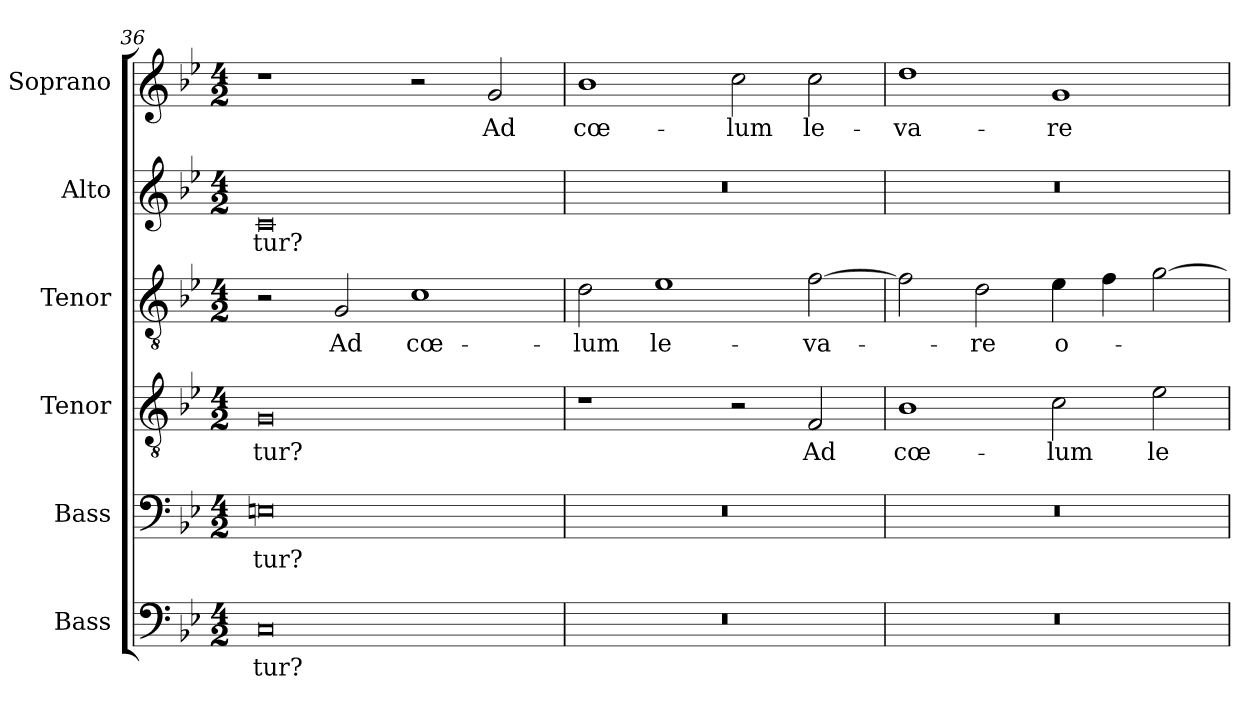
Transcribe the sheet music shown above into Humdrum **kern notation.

**kern	**text	**kern	**text	**kern	**text	**kern	**text	**kern	**text	**kern	**text
*part6	*part6	*part5	*part5	*part4	*part4	*part3	*part3	*part2	*part2	*part1	*part1
*staff6	*staff6	*staff5	*staff5	*staff4	*staff4	*staff3	*staff3	*staff2	*staff2	*staff1	*staff1
*I"Bass	*	*I"Bass	*	*I"Tenor	*	*I"Tenor	*	*I"Alto	*	*I"Soprano	*
*I'B2.	*	*I'B1.	*	*I'T2.	*	*I'T1.	*	*I'A.	*	*I'S.	*
!!LO:LB:g=z
*clefF4	*	*clefF4	*	*clefGv2	*	*clefGv2	*	*clefG2	*	*clefG2	*
*	*	*	*	*ITrd7c12	*	*ITrd7c12	*	*	*	*	*
*k[b-e-]	*	*k[b-e-]	*	*k[b-e-]	*	*k[b-e-]	*	*k[b-e-]	*	*k[b-e-]	*
*B-:	*	*B-:	*	*B-:	*	*B-:	*	*B-:	*	*B-:	*
*M4/2	*	*M4/2	*	*M4/2	*	*M4/2	*	*M4/2	*	*M4/2	*
=36	=36	=36	=36	=36	=36	=36	=36	=36	=36	=36	=36
!	!LO:LY:b:color=#000000	!	!	!	!	!	!	!	!	!	!
!	!	!	!LO:LY:b:color=#000000	!	!	!	!	!	!	!	!
!	!	!	!	!	!LO:LY:b:color=#000000	!	!	!	!	!	!
!	!	!	!	!	!	!	!	!	!LO:LY:b:color=#000000	!	!
0Ci	-tur?	0Eni	-tur?	0GGi	-tur?	2r	.	0ci	-tur?	1r	.
!	!	!	!	!	!	!	!LO:LY:b:color=#000000	!	!	!	!
.	.	.	.	.	.	2GGi/	Ad	.	.	.	.
!	!	!	!	!	!	!	!LO:LY:b:color=#000000	!	!	!	!
.	.	.	.	.	.	1Ci	cœ-	.	.	2r	.
!	!	!	!	!	!	!	!	!	!	!	!LO:LY:b:color=#000000
.	.	.	.	.	.	.	.	.	.	2gi/	Ad
=37	=37	=37	=37	=37	=37	=37	=37	=37	=37	=37	=37
!LO:N:vis=1	!	!LO:N:vis=1	!	!	!	!	!	!	!	!	!
!	!	!	!	!	!	!	!LO:LY:b:color=#000000	!LO:N:vis=1	!	!	!
!	!	!	!	!	!	!	!	!	!	!	!LO:LY:b:color=#000000
0r	.	0r	.	1r	.	2Di\	-lum	0r	.	1b-i	cœ-
!	!	!	!	!	!	!	!LO:LY:b:color=#000000	!	!	!	!
.	.	.	.	.	.	1E-i	le-	.	.	.	.
!	!	!	!	!	!	!	!	!	!	!	!LO:LY:b:color=#000000
.	.	.	.	2r	.	.	.	.	.	2cci\	-lum
!	!	!	!	!	!LO:LY:b:color=#000000	!	!	!	!	!	!
!	!	!	!	!	!	!	!LO:LY:b:color=#000000	!	!	!	!
!	!	!	!	!	!	!	!	!	!	!	!LO:LY:b:color=#000000
.	.	.	.	2FFi/	Ad	[>2Fi\	-va-	.	.	2cci\	le-
=38	=38	=38	=38	=38	=38	=38	=38	=38	=38	=38	=38
!LO:N:vis=1	!	!LO:N:vis=1	!	!	!	!	!	!	!	!	!
!	!	!	!	!	!LO:LY:b:color=#000000	!	!	!LO:N:vis=1	!	!	!
!	!	!	!	!	!	!	!	!	!	!	!LO:LY:b:color=#000000
0r	.	0r	.	1BB-i	cœ-	2Fi\]	.	0r	.	1ddi	-va-
!	!	!	!	!	!	!	!LO:LY:b:color=#000000	!	!	!	!
.	.	.	.	.	.	2Di\	-re	.	.	.	.
!	!	!	!	!	!LO:LY:b:color=#000000	!	!	!	!	!	!
!	!	!	!	!	!	!	!LO:LY:b:color=#000000	!	!	!	!
!	!	!	!	!	!	!	!	!	!	!	!LO:LY:b:color=#000000
.	.	.	.	2Ci\	-lum	4E-i\	o-	.	.	1gi	-re
.	.	.	.	.	.	4Fi\	.	.	.	.	.
!	!	!	!	!	!LO:LY:b:color=#000000	!	!	!	!	!	!
.	.	.	.	2E-i\	le-	[>2Gi\	.	.	.	.	.
=	=	=	=	=	=	=	=	=	=	=	=
*-	*-	*-	*-	*-	*-	*-	*-	*-	*-	*-	*-
